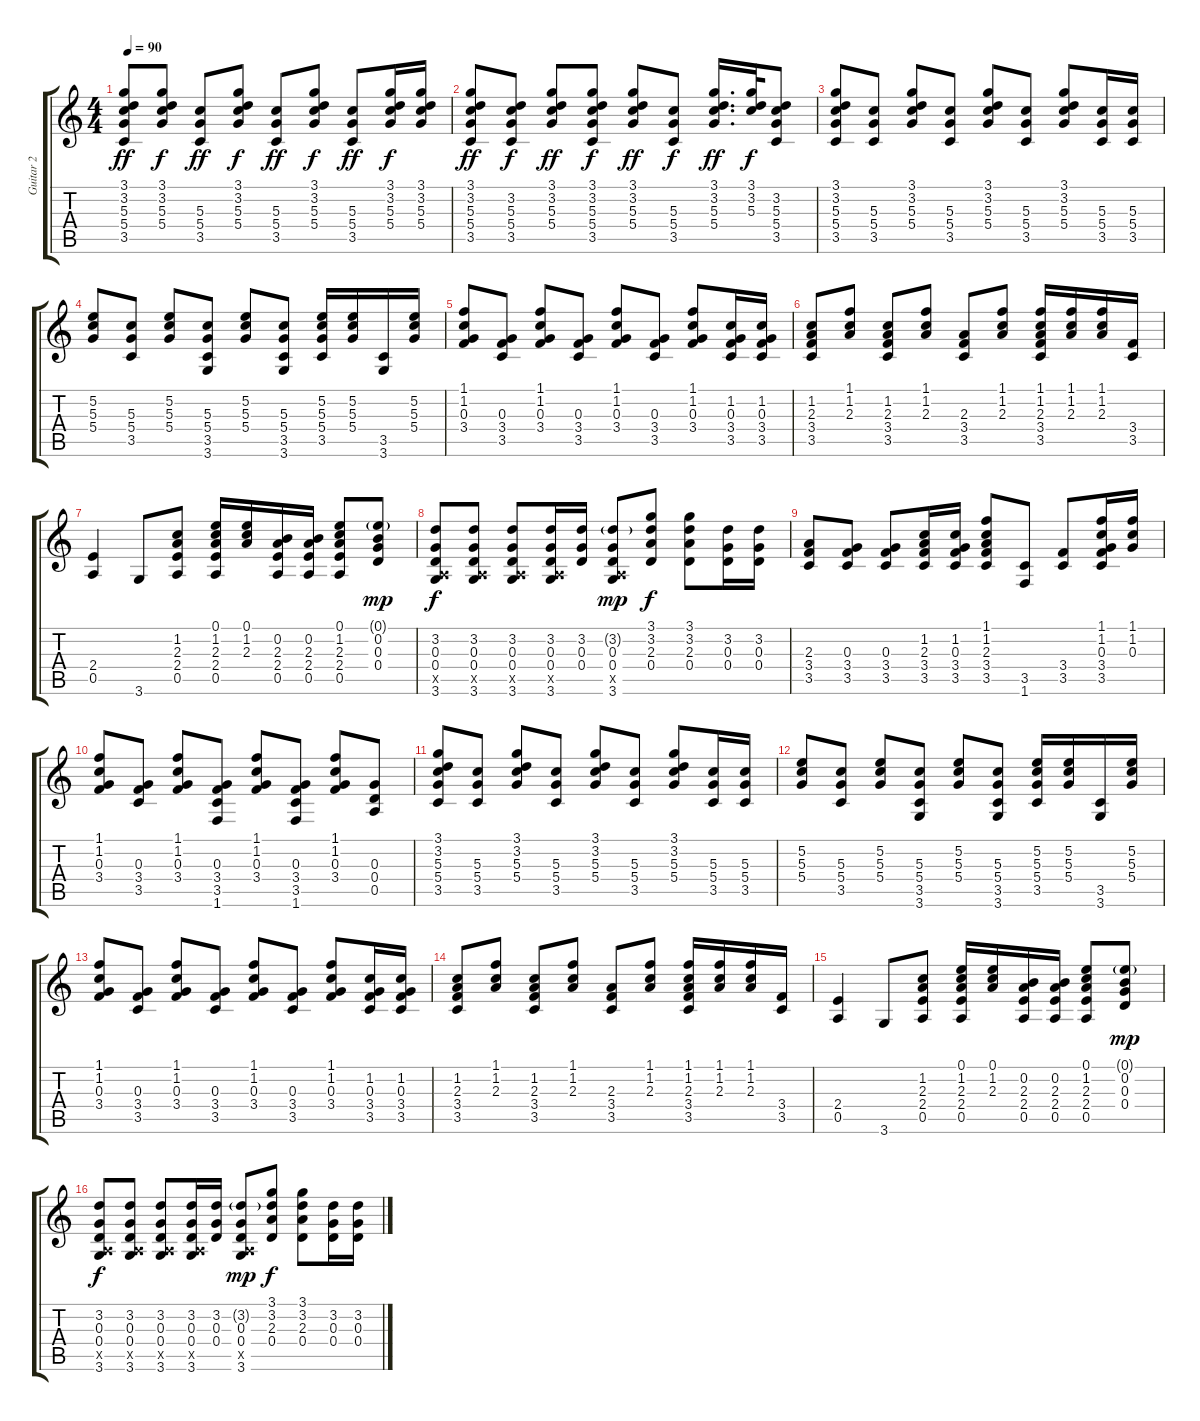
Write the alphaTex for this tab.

\track ("Guitar 2" "Guitar 2") {instrument acousticguitarsteel}
\staff {score tabs}
\tuning (E4 B3 G3 D3 A2 E2) {hide}
\ts (4 4)
\tempo 90
\clef g2
\ks c
(3.1 3.2 5.3 5.4 3.5).8{dy ff} (3.1 3.2 5.3 5.4).8{dy f} (5.3 5.4 3.5).8{dy ff} (3.1 3.2 5.3 5.4).8{dy f} (5.3 5.4 3.5).8{dy ff} (3.1 3.2 5.3 5.4).8{dy f} (5.3 5.4 3.5).8{dy ff} (3.1 3.2 5.3 5.4).16{dy f} (3.1 3.2 5.3 5.4).16 |
(3.1 3.2 5.3 5.4 3.5).8{dy ff} (3.2 5.3 5.4 3.5).8{dy f} (3.1 3.2 5.3 5.4).8{dy ff} (3.1 3.2 5.3 5.4 3.5).8{dy f} (3.1 3.2 5.3 5.4).8{dy ff} (5.3 5.4 3.5).8{dy f} (3.1 3.2 5.3 5.4).16{d dy ff} (3.1 3.2 5.3).32{dy f} (3.2 5.3 5.4 3.5).8 |
(3.1 3.2 5.3 5.4 3.5).8 (5.3 5.4 3.5).8 (3.1 3.2 5.3 5.4).8 (5.3 5.4 3.5).8 (3.1 3.2 5.3 5.4).8 (5.3 5.4 3.5).8 (3.1 3.2 5.3 5.4).8 (5.3 5.4 3.5).16 (5.3 5.4 3.5).16 |
(5.2 5.3 5.4).8 (5.3 5.4 3.5).8 (5.2 5.3 5.4).8 (5.3 5.4 3.5 3.6).8 (5.2 5.3 5.4).8 (5.3 5.4 3.5 3.6).8 (5.2 5.3 5.4 3.5).16 (5.2 5.3 5.4).16 (3.5 3.6).16 (5.2 5.3 5.4).16 |
(1.1 1.2 0.3 3.4).8 (0.3 3.4 3.5).8 (1.1 1.2 0.3 3.4).8 (0.3 3.4 3.5).8 (1.1 1.2 0.3 3.4).8 (0.3 3.4 3.5).8 (1.1 1.2 0.3 3.4).8 (1.2 0.3 3.4 3.5).16 (1.2 0.3 3.4 3.5).16 |
(1.2 2.3 3.4 3.5).8 (1.1 1.2 2.3).8 (1.2 2.3 3.4 3.5).8 (1.1 1.2 2.3).8 (2.3 3.4 3.5).8 (1.1 1.2 2.3).8 (1.1 1.2 2.3 3.4 3.5).16 (1.1 1.2 2.3).16 (1.1 1.2 2.3).16 (3.4 3.5).16 |
(2.4 0.5).4 3.6.8 (1.2 2.3 2.4 0.5).8 (0.1 1.2 2.3 2.4 0.5).16 (0.1 1.2 2.3).16 (0.2 2.3 2.4 0.5).16 (0.2 2.3 2.4 0.5).16 (0.1 1.2 2.3 2.4 0.5).8 (0.1{g} 0.2 0.3 0.4).8{dy mp} |
(3.2 0.3 0.4 0.5{x} 3.6).8{dy f} (3.2 0.3 0.4 0.5{x} 3.6).8 (3.2 0.3 0.4 0.5{x} 3.6).8 (3.2 0.3 0.4 0.5{x} 3.6).16 (3.2 0.3 0.4).16 (3.2{g} 0.3 0.4 0.5{x} 3.6).8{dy mp} (3.1 3.2 2.3 0.4).8{dy f} (3.1 3.2 2.3 0.4).8 (3.2 0.3 0.4).16 (3.2 0.3 0.4).16 |
(2.3 3.4 3.5).8 (0.3 3.4 3.5).8 (0.3 3.4 3.5).8 (1.2 2.3 3.4 3.5).16 (1.2 0.3 3.4 3.5).16 (1.1 1.2 2.3 3.4 3.5).8 (3.5 1.6).8 (3.4 3.5).8 (1.1 1.2 0.3 3.4 3.5).16 (1.1 1.2 0.3).16 |
(1.1 1.2 0.3 3.4).8 (0.3 3.4 3.5).8 (1.1 1.2 0.3 3.4).8 (0.3 3.4 3.5 1.6).8 (1.1 1.2 0.3 3.4).8 (0.3 3.4 3.5 1.6).8 (1.1 1.2 0.3 3.4).8 (0.3 0.4 0.5).8 |
(3.1 3.2 5.3 5.4 3.5).8 (5.3 5.4 3.5).8 (3.1 3.2 5.3 5.4).8 (5.3 5.4 3.5).8 (3.1 3.2 5.3 5.4).8 (5.3 5.4 3.5).8 (3.1 3.2 5.3 5.4).8 (5.3 5.4 3.5).16 (5.3 5.4 3.5).16 |
(5.2 5.3 5.4).8 (5.3 5.4 3.5).8 (5.2 5.3 5.4).8 (5.3 5.4 3.5 3.6).8 (5.2 5.3 5.4).8 (5.3 5.4 3.5 3.6).8 (5.2 5.3 5.4 3.5).16 (5.2 5.3 5.4).16 (3.5 3.6).16 (5.2 5.3 5.4).16 |
(1.1 1.2 0.3 3.4).8 (0.3 3.4 3.5).8 (1.1 1.2 0.3 3.4).8 (0.3 3.4 3.5).8 (1.1 1.2 0.3 3.4).8 (0.3 3.4 3.5).8 (1.1 1.2 0.3 3.4).8 (1.2 0.3 3.4 3.5).16 (1.2 0.3 3.4 3.5).16 |
(1.2 2.3 3.4 3.5).8 (1.1 1.2 2.3).8 (1.2 2.3 3.4 3.5).8 (1.1 1.2 2.3).8 (2.3 3.4 3.5).8 (1.1 1.2 2.3).8 (1.1 1.2 2.3 3.4 3.5).16 (1.1 1.2 2.3).16 (1.1 1.2 2.3).16 (3.4 3.5).16 |
(2.4 0.5).4 3.6.8 (1.2 2.3 2.4 0.5).8 (0.1 1.2 2.3 2.4 0.5).16 (0.1 1.2 2.3).16 (0.2 2.3 2.4 0.5).16 (0.2 2.3 2.4 0.5).16 (0.1 1.2 2.3 2.4 0.5).8 (0.1{g} 0.2 0.3 0.4).8{dy mp} |
(3.2 0.3 0.4 0.5{x} 3.6).8{dy f} (3.2 0.3 0.4 0.5{x} 3.6).8 (3.2 0.3 0.4 0.5{x} 3.6).8 (3.2 0.3 0.4 0.5{x} 3.6).16 (3.2 0.3 0.4).16 (3.2{g} 0.3 0.4 0.5{x} 3.6).8{dy mp} (3.1 3.2 2.3 0.4).8{dy f} (3.1 3.2 2.3 0.4).8 (3.2 0.3 0.4).16 (3.2 0.3 0.4).16
